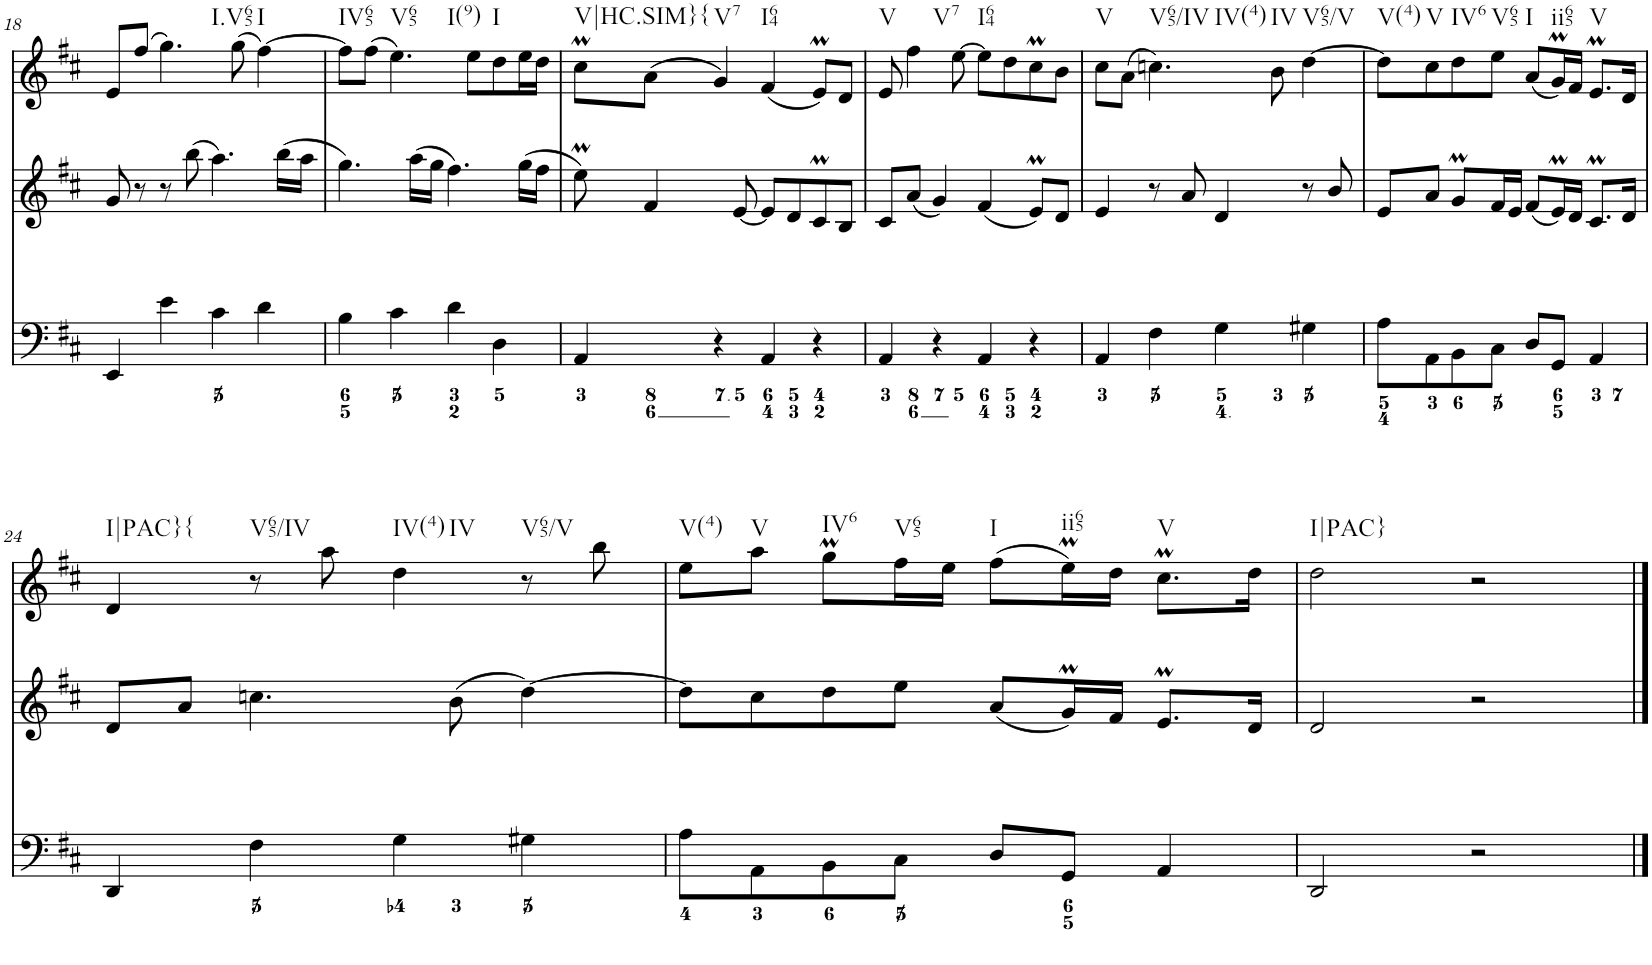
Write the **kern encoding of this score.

**kern	**kern	**kern
*part1	*part1	*part1
*staff3	*staff2	*staff1
*I"Piano	*	*
*I'Pno.	*	*
!!LO:PB:g=z
*clefF4	*clefG2	*clefG2
*k[f#c#]	*k[f#c#]	*k[f#c#]
*M4/4	*M4/4	*M4/4
=18	=18	=18
4EE/	8g/	8e/L
.	8r	(8ff#/J
!	!	!LO:TX:b:t=I.V65
4e\	8r	4.gg\)
.	8bb\	.
4c#\	4.aa\	.
.	.	(8gg\
!	!	!LO:TX:b:t=I
4d\	.	[4ff#\)
.	16bb\LL	.
.	16aa\JJ	.
=19	=19	=19
!	!	!LO:TX:b:t=IV65
4B\	4.gg\	8ff#\L]
.	.	(8ff#\J
!	!	!LO:TX:b:t=V65
!	!	!LO:TX:b:t=I(9)
4c#\	.	4.ee\)
.	16aa\LL	.
.	16gg\JJ	.
4d\	4.ff#\	.
.	.	8ee\L
!	!	!LO:TX:b:t=I
4D\	.	8dd\
.	16gg\LL	16ee\L
.	16ff#\JJ	16dd\JJ
=20	=20	=20
!	!	!LO:TX:b:t=V|HC.SIM}{
4AA/	8eeM\	8cc#m\L
.	4f#/	(8a\J
!	!	!LO:TX:b:t=V7
4r	.	4g/)
.	[8e/	.
!	!	!LO:TX:b:t=I64
4AA/	8e/L]	(4f#/
.	8d/	.
4r	8c#m/	8eM/L)
.	8B/J	8d/J
=21	=21	=21
!	!	!LO:TX:b:t=V
4AA/	8c#/L	8e/
!	!	!LO:TX:b:t=V7
.	8a/J	4ff#\
4r	4g/	.
.	.	[8ee\
!	!	!LO:TX:b:t=I64
4AA/	4f#/	8ee\L]
.	.	8dd\
4r	8eM/L	8cc#m\
.	8d/J	8b\J
=22	=22	=22
!	!	!LO:TX:b:t=V
4AA/	4e/	8cc#\L
.	.	(8a\J
!	!	!LO:TX:b:t=V65/IV
!	!	!LO:TX:b:t=IV(4)
4F#\	8r	4.ccn\)
.	8a/	.
4G\	4d/	.
!	!	!LO:TX:b:t=IV
.	.	8b\
!	!	!LO:TX:b:t=V65/V
4G#X\	8r	[4dd\
.	8b/	.
=23	=23	=23
!	!	!LO:TX:b:t=V(4)
8A\L	8e/L	8dd\L]
!	!	!LO:TX:b:t=V
8AA\	8a/J	8cc#\
!	!	!LO:TX:b:t=IV6
8BB\	8gM/L	8dd\
!	!	!LO:TX:b:t=V65
8C#\J	16f#/L	8ee\J
.	16e/JJ	.
!	!	!LO:TX:b:t=I
8D/L	8f#/L	(8a/L
!	!	!LO:TX:b:t=ii65
8GG/J	16eM/L	16gM/L)
.	16d/JJ	16f#/JJ
!	!	!LO:TX:b:t=V
4AA/	8.c#m/L	8.eM/L
.	16d/Jk	16d/Jk
!!LO:LB:g=z
=24	=24	=24
!	!	!LO:TX:b:t=I|PAC}{
4DD/	8d/L	4d/
.	8a/J	.
!	!	!LO:TX:b:t=V65/IV
4F#\	4.ccn\	8r
.	.	8aa\
!	!	!LO:TX:b:t=IV(4)
!	!	!LO:TX:b:t=IV
4G\	.	4dd\
.	8b\	.
!	!	!LO:TX:b:t=V65/V
4G#X\	[4dd\	8r
.	.	8bb\
=25	=25	=25
!	!	!LO:TX:b:t=V(4)
8A\L	8dd\L]	8ee\L
!	!	!LO:TX:b:t=V
8AA\	8cc#\	8aa\J
!	!	!LO:TX:b:t=IV6
8BB\	8dd\	8ggM\L
!	!	!LO:TX:b:t=V65
8C#\J	8ee\J	16ff#\L
.	.	16ee\JJ
!	!	!LO:TX:b:t=I
8D/L	8a/L	(8ff#\L
!	!	!LO:TX:b:t=ii65
8GG/J	16gM/L	16eeM\L)
.	16f#/JJ	16dd\JJ
!	!	!LO:TX:b:t=V
4AA/	8.eM/L	8.cc#m\L
.	16d/Jk	16dd\Jk
=26	=26	=26
!	!	!LO:TX:b:t=I|PAC}
2DD/	2d/	2dd\
2r	2r	2r
==	==	==
*-	*-	*-
